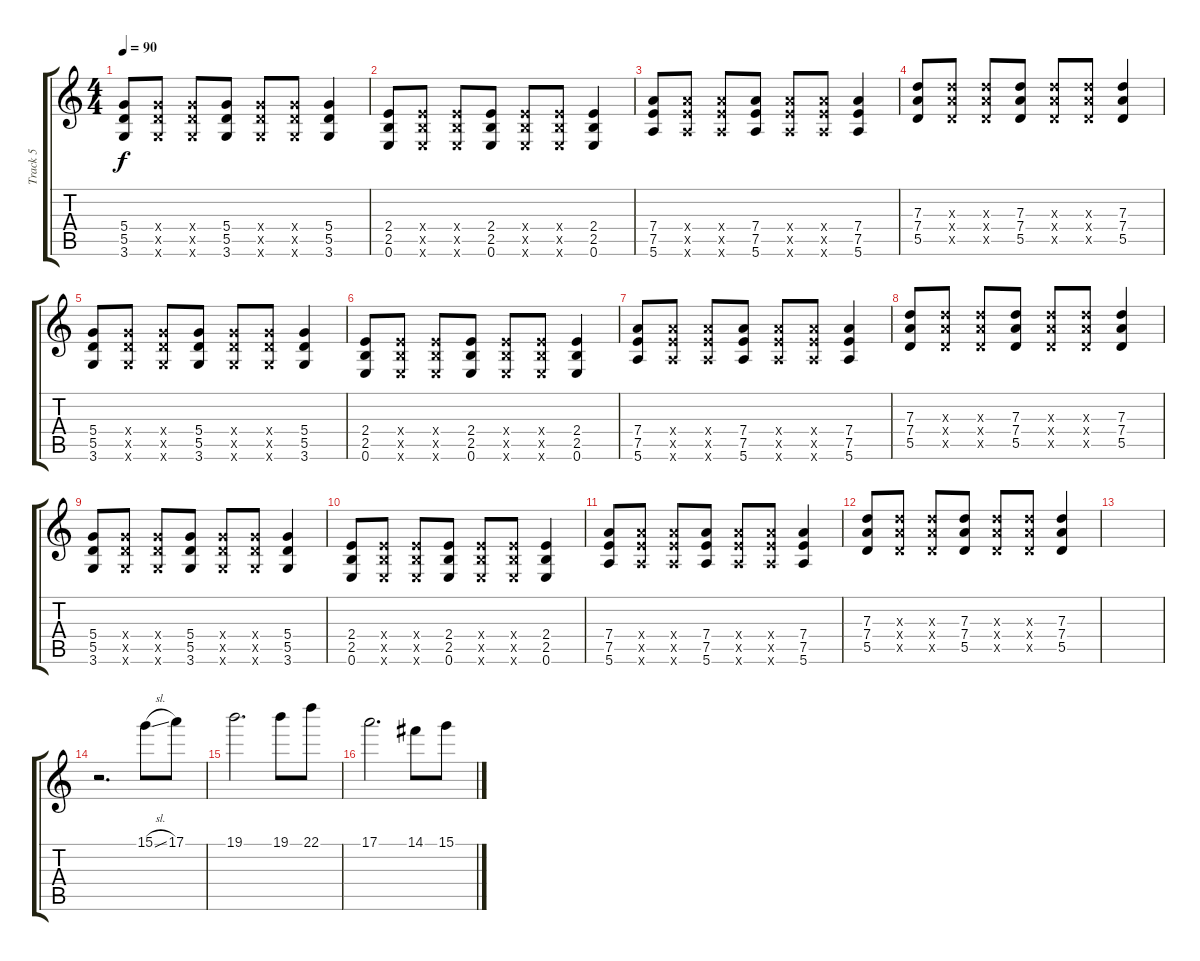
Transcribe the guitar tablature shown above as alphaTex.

\track ("Track 5" "Track 5") {instrument overdrivenguitar}
\staff {score tabs}
\tuning (E4 B3 G3 D3 A2 E2) {hide}
\ts (4 4)
\tempo 90
\clef g2
\ks c
(5.4 5.5 3.6).8{dy f} (5.4{x} 5.5{x} 3.6{x}).8 (5.4{x} 5.5{x} 3.6{x}).8 (5.4 5.5 3.6).8 (5.4{x} 5.5{x} 3.6{x}).8 (5.4{x} 5.5{x} 3.6{x}).8 (5.4 5.5 3.6).4 |
(2.4 2.5 0.6).8 (2.4{x} 2.5{x} 0.6{x}).8 (2.4{x} 2.5{x} 0.6{x}).8 (2.4 2.5 0.6).8 (2.4{x} 2.5{x} 0.6{x}).8 (2.4{x} 2.5{x} 0.6{x}).8 (2.4 2.5 0.6).4 |
(7.4 7.5 5.6).8 (7.4{x} 7.5{x} 5.6{x}).8 (7.4{x} 7.5{x} 5.6{x}).8 (7.4 7.5 5.6).8 (7.4{x} 7.5{x} 5.6{x}).8 (7.4{x} 7.5{x} 5.6{x}).8 (7.4 7.5 5.6).4 |
(7.3 7.4 5.5).8 (7.3{x} 7.4{x} 5.5{x}).8 (7.3{x} 7.4{x} 5.5{x}).8 (7.3 7.4 5.5).8 (7.3{x} 7.4{x} 5.5{x}).8 (7.3{x} 7.4{x} 5.5{x}).8 (7.3 7.4 5.5).4 |
(5.4 5.5 3.6).8 (5.4{x} 5.5{x} 3.6{x}).8 (5.4{x} 5.5{x} 3.6{x}).8 (5.4 5.5 3.6).8 (5.4{x} 5.5{x} 3.6{x}).8 (5.4{x} 5.5{x} 3.6{x}).8 (5.4 5.5 3.6).4 |
(2.4 2.5 0.6).8 (2.4{x} 2.5{x} 0.6{x}).8 (2.4{x} 2.5{x} 0.6{x}).8 (2.4 2.5 0.6).8 (2.4{x} 2.5{x} 0.6{x}).8 (2.4{x} 2.5{x} 0.6{x}).8 (2.4 2.5 0.6).4 |
(7.4 7.5 5.6).8 (7.4{x} 7.5{x} 5.6{x}).8 (7.4{x} 7.5{x} 5.6{x}).8 (7.4 7.5 5.6).8 (7.4{x} 7.5{x} 5.6{x}).8 (7.4{x} 7.5{x} 5.6{x}).8 (7.4 7.5 5.6).4 |
(7.3 7.4 5.5).8 (7.3{x} 7.4{x} 5.5{x}).8 (7.3{x} 7.4{x} 5.5{x}).8 (7.3 7.4 5.5).8 (7.3{x} 7.4{x} 5.5{x}).8 (7.3{x} 7.4{x} 5.5{x}).8 (7.3 7.4 5.5).4 |
(5.4 5.5 3.6).8 (5.4{x} 5.5{x} 3.6{x}).8 (5.4{x} 5.5{x} 3.6{x}).8 (5.4 5.5 3.6).8 (5.4{x} 5.5{x} 3.6{x}).8 (5.4{x} 5.5{x} 3.6{x}).8 (5.4 5.5 3.6).4 |
(2.4 2.5 0.6).8 (2.4{x} 2.5{x} 0.6{x}).8 (2.4{x} 2.5{x} 0.6{x}).8 (2.4 2.5 0.6).8 (2.4{x} 2.5{x} 0.6{x}).8 (2.4{x} 2.5{x} 0.6{x}).8 (2.4 2.5 0.6).4 |
(7.4 7.5 5.6).8 (7.4{x} 7.5{x} 5.6{x}).8 (7.4{x} 7.5{x} 5.6{x}).8 (7.4 7.5 5.6).8 (7.4{x} 7.5{x} 5.6{x}).8 (7.4{x} 7.5{x} 5.6{x}).8 (7.4 7.5 5.6).4 |
(7.3 7.4 5.5).8 (7.3{x} 7.4{x} 5.5{x}).8 (7.3{x} 7.4{x} 5.5{x}).8 (7.3 7.4 5.5).8 (7.3{x} 7.4{x} 5.5{x}).8 (7.3{x} 7.4{x} 5.5{x}).8 (7.3 7.4 5.5).4 |
|
r.2{d} 15.1{sl}.8 17.1.8 |
19.1.2{d} 19.1.8 22.1.8 |
17.1.2{d} 14.1.8 15.1.8
